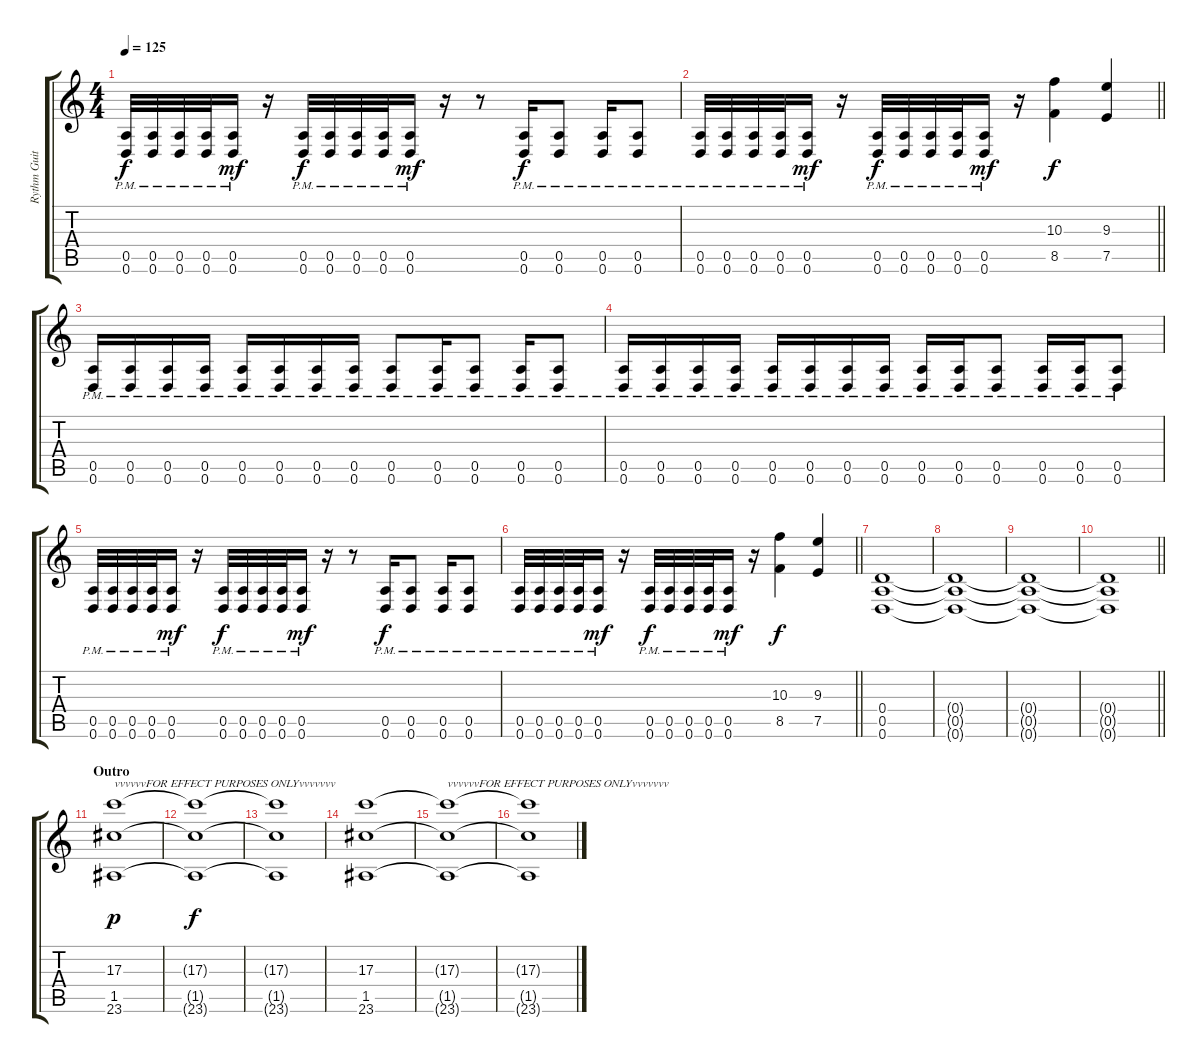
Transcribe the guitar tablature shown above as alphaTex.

\track ("Rythm Guitar" "Rythm Guit") {instrument distortionguitar}
\staff {score tabs}
\tuning (E4 B3 G3 D3 A2 D2) {hide}
\ts (4 4)
\tempo 125
\clef g2
\ks c
(0.5{pm} 0.6{pm}).32{dy f} (0.5{pm} 0.6{pm}).32 (0.5{pm} 0.6{pm}).32 (0.5{pm} 0.6{pm}).32 (0.5 0.6{pm}).16{dy mf} r.16 (0.5{pm} 0.6{pm}).32{dy f} (0.5{pm} 0.6{pm}).32 (0.5{pm} 0.6{pm}).32 (0.5{pm} 0.6{pm}).32 (0.5{pm} 0.6).16{dy mf} r.16 r.8 (0.5{pm} 0.6{pm}).16{dy f} (0.5{pm} 0.6{pm}).8 (0.5{pm} 0.6{pm}).16 (0.5{pm} 0.6{pm}).8 |
\barLineRight lightlight
(0.5{pm} 0.6{pm}).32 (0.5{pm} 0.6{pm}).32 (0.5{pm} 0.6{pm}).32 (0.5{pm} 0.6{pm}).32 (0.5 0.6{pm}).16{dy mf} r.16 (0.5{pm} 0.6{pm}).32{dy f} (0.5{pm} 0.6{pm}).32 (0.5{pm} 0.6{pm}).32 (0.5{pm} 0.6{pm}).32 (0.5{pm} 0.6).16{dy mf} r.16 (10.3 8.5).4{dy f} (9.3 7.5).4 |
(0.5{pm} 0.6{pm}).16 (0.5{pm} 0.6{pm}).16 (0.5{pm} 0.6{pm}).16 (0.5{pm} 0.6{pm}).16 (0.5{pm} 0.6{pm}).16 (0.5{pm} 0.6{pm}).16 (0.5{pm} 0.6{pm}).16 (0.5{pm} 0.6{pm}).16 (0.5{pm} 0.6{pm}).8 (0.5{pm} 0.6{pm}).16 (0.5{pm} 0.6{pm}).8 (0.5{pm} 0.6{pm}).16 (0.5{pm} 0.6{pm}).8 |
(0.5{pm} 0.6{pm}).16 (0.5{pm} 0.6{pm}).16 (0.5{pm} 0.6{pm}).16 (0.5{pm} 0.6{pm}).16 (0.5{pm} 0.6{pm}).16 (0.5{pm} 0.6{pm}).16 (0.5{pm} 0.6{pm}).16 (0.5{pm} 0.6{pm}).16 (0.5{pm} 0.6{pm}).16 (0.5{pm} 0.6{pm}).16 (0.5{pm} 0.6{pm}).8 (0.5{pm} 0.6{pm}).16 (0.5{pm} 0.6{pm}).16 (0.5{pm} 0.6{pm}).8 |
(0.5{pm} 0.6{pm}).32 (0.5{pm} 0.6{pm}).32 (0.5{pm} 0.6{pm}).32 (0.5{pm} 0.6{pm}).32 (0.5 0.6{pm}).16{dy mf} r.16 (0.5{pm} 0.6{pm}).32{dy f} (0.5{pm} 0.6{pm}).32 (0.5{pm} 0.6{pm}).32 (0.5{pm} 0.6{pm}).32 (0.5{pm} 0.6).16{dy mf} r.16 r.8 (0.5{pm} 0.6{pm}).16{dy f} (0.5{pm} 0.6{pm}).8 (0.5{pm} 0.6{pm}).16 (0.5{pm} 0.6{pm}).8 |
\barLineRight lightlight
(0.5{pm} 0.6{pm}).32 (0.5{pm} 0.6{pm}).32 (0.5{pm} 0.6{pm}).32 (0.5{pm} 0.6{pm}).32 (0.5 0.6{pm}).16{dy mf} r.16 (0.5{pm} 0.6{pm}).32{dy f} (0.5{pm} 0.6{pm}).32 (0.5{pm} 0.6{pm}).32 (0.5{pm} 0.6{pm}).32 (0.5{pm} 0.6).16{dy mf} r.16 (10.3 8.5).4{dy f} (9.3 7.5).4 |
(0.4 0.5 0.6).1{volume 6} |
(0.4{t} 0.5{t} 0.6{t}).1 |
(0.4{t} 0.5{t} 0.6{t}).1 |
\barLineRight lightlight
(0.4{t} 0.5{t} 0.6{t}).1 |
\section ("" "Outro")
(17.3 1.5 23.6).1{txt "vvvvvvFOR EFFECT PURPOSES ONLYvvvvvvv" dy p volume 11 balance 0 instrument seashore} |
(17.3{t} 1.5{t} 23.6{t}).1{dy f} |
(17.3{t} 1.5{t} 23.6{t}).1 |
(17.3 1.5 23.6).1{volume 9 balance 16} |
(17.3{t} 1.5{t} 23.6{t}).1{txt "vvvvvvFOR EFFECT PURPOSES ONLYvvvvvvv"} |
(17.3{t} 1.5{t} 23.6{t}).1
